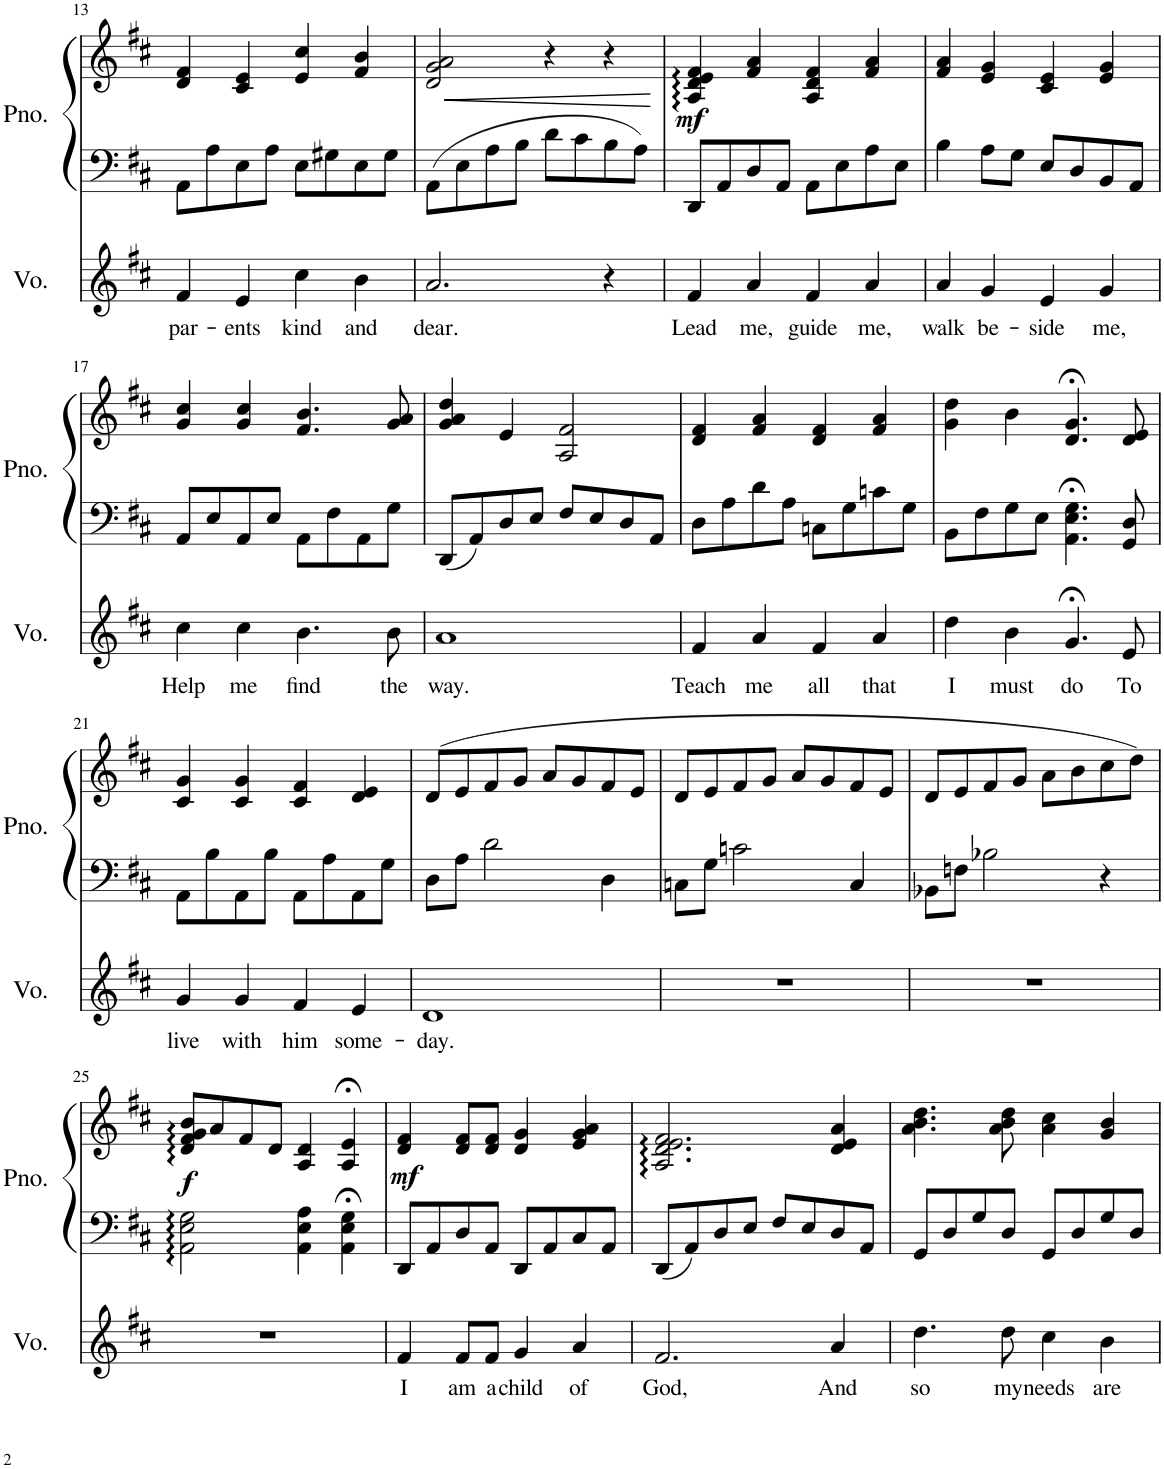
**kern	**text	**kern	**kern	**dynam
*part2	*part2	*part1	*part1	*part1
*staff3	*staff3	*staff2	*staff1	*staff1/2
*I"Voice	*	*I"Piano	*	*
*I'Vo.	*	*I'Pno.	*	*
!!LO:PB:g=z
*clefG2	*	*clefF4	*clefG2	*
*k[f#c#]	*	*k[f#c#]	*k[f#c#]	*
*M4/4	*	*M4/4	*M4/4	*
=13	=13	=13	=13	=13
!	!LO:LY:b	!	!	!
4f#/	par-	8AA\L	4d/ 4f#/	.
.	.	8A\	.	.
!	!LO:LY:b	!	!	!
4e/	-ents	8E\	4c#/ 4e/	.
.	.	8A\J	.	.
!	!LO:LY:b	!	!	!
4cc#\	kind	8E\L	4e/ 4cc#/	.
.	.	8G#X\	.	.
!	!LO:LY:b	!	!	!
4b\	and	8E\	4f#/ 4b/	.
.	.	8G#\J	.	.
=14	=14	=14	=14	=14
!	!LO:LY:b	!	!	!
2.a/	dear.	8AA\L	2d/ 2g/ 2a/	.
.	.	8E\	.	.
.	.	8A\	.	.
.	.	8B\J	.	.
.	.	8d\L	4r	.
.	.	8c#\	.	.
4r	.	8B\	4r	.
.	.	8A\J	.	.
=15	=15	=15	=15	=15
!	!LO:LY:b	!	!	!LO:DY:b
4f#/	Lead	8DD/L	4A/ 4d/ 4e/ 4f#/	mf
.	.	8AA/	.	.
!	!LO:LY:b	!	!	!
4a/	me,	8D/	4f#/ 4a/	.
.	.	8AA/J	.	.
!	!LO:LY:b	!	!	!
4f#/	guide	8AA\L	4A/ 4d/ 4f#/	.
.	.	8E\	.	.
!	!LO:LY:b	!	!	!
4a/	me,	8A\	4f#/ 4a/	.
.	.	8E\J	.	.
=16	=16	=16	=16	=16
!	!LO:LY:b	!	!	!
4a/	walk	4B\	4f#/ 4a/	.
!	!LO:LY:b	!	!	!
4g/	be-	8A\L	4e/ 4g/	.
.	.	8G\J	.	.
!	!LO:LY:b	!	!	!
4e/	-side	8E/L	4c#/ 4e/	.
.	.	8D/	.	.
!	!LO:LY:b	!	!	!
4g/	me,	8BB/	4e/ 4g/	.
.	.	8AA/J	.	.
!!LO:LB:g=z
=17	=17	=17	=17	=17
!	!LO:LY:b	!	!	!
4cc#\	Help	8AA/L	4g/ 4cc#/	.
.	.	8E/	.	.
!	!LO:LY:b	!	!	!
4cc#\	me	8AA/	4g/ 4cc#/	.
.	.	8E/J	.	.
!	!LO:LY:b	!	!	!
4.b\	find	8AA\L	4.f#/ 4.b/	.
.	.	8F#\	.	.
.	.	8AA\	.	.
!	!LO:LY:b	!	!	!
8b\	the	8G\J	8g/ 8a/	.
=18	=18	=18	=18	=18
!	!LO:LY:b	!	!	!
1a	way.	8DD/L	4g/ 4a/ 4dd/	.
.	.	8AA/	.	.
.	.	8D/	4e/	.
.	.	8E/J	.	.
.	.	8F#/L	2A/ 2f#/	.
.	.	8E/	.	.
.	.	8D/	.	.
.	.	8AA/J	.	.
=19	=19	=19	=19	=19
!	!LO:LY:b	!	!	!
4f#/	Teach	8D\L	4d/ 4f#/	.
.	.	8A\	.	.
!	!LO:LY:b	!	!	!
4a/	me	8d\	4f#/ 4a/	.
.	.	8A\J	.	.
!	!LO:LY:b	!	!	!
4f#/	all	8Cn\L	4d/ 4f#/	.
.	.	8G\	.	.
!	!LO:LY:b	!	!	!
4a/	that	8cn\	4f#/ 4a/	.
.	.	8G\J	.	.
=20	=20	=20	=20	=20
!	!LO:LY:b	!	!	!
4dd\	I	8BB\L	4g\ 4dd\	.
.	.	8F#\	.	.
!	!LO:LY:b	!	!	!
4b\	must	8G\	4b\	.
.	.	8E\J	.	.
!	!LO:LY:b	!	!	!
4.g;</	do	4.AA\;< 4.E\;< 4.G\;<	4.d/;< 4.g/;<	.
!	!LO:LY:b	!	!	!
8e/	To	8GG/ 8D/	8d/ 8e/	.
!!LO:LB:g=z
=21	=21	=21	=21	=21
!	!LO:LY:b	!	!	!
4g/	live	8AA\L	4c#/ 4g/	.
.	.	8B\	.	.
!	!LO:LY:b	!	!	!
4g/	with	8AA\	4c#/ 4g/	.
.	.	8B\J	.	.
!	!LO:LY:b	!	!	!
4f#/	him	8AA\L	4c#/ 4f#/	.
.	.	8A\	.	.
!	!LO:LY:b	!	!	!
4e/	some-	8AA\	4d/ 4e/	.
.	.	8G\J	.	.
=22	=22	=22	=22	=22
!	!LO:LY:b	!	!	!
1d	-day.	8D\L	(8d/L	.
.	.	8A\J	8e/	.
.	.	2d\	8f#/	.
.	.	.	8g/J	.
.	.	.	8a/L	.
.	.	.	8g/	.
.	.	4D\	8f#/	.
.	.	.	8e/J	.
=23	=23	=23	=23	=23
1r	.	8Cn\L	8d/L	.
.	.	8G\J	8e/	.
.	.	2cn\	8f#/	.
.	.	.	8g/J	.
.	.	.	8a/L	.
.	.	.	8g/	.
.	.	4C/	8f#/	.
.	.	.	8e/J	.
=24	=24	=24	=24	=24
1r	.	8BB-X\L	8d/L	.
.	.	8Fn\J	8e/	.
.	.	2B-X\	8f#/	.
.	.	.	8g/J	.
.	.	.	8a\L	.
.	.	.	8b\	.
.	.	4r	8cc#\	.
.	.	.	8dd\J)	.
!!LO:LB:g=z
=25	=25	=25	=25	=25
!	!	!	!	!LO:DY:b
1r	.	2AA\ 2E\ 2G\	8d/ 8f#/ 8g/ 8b/L	f
.	.	.	8a/	.
.	.	.	8f#/	.
.	.	.	8d/J	.
.	.	4AA\ 4E\ 4A\	4A/ 4d/	.
.	.	4AA\;< 4E\;< 4G\;<	4A/;< 4e/;<	.
=26	=26	=26	=26	=26
!	!LO:LY:b	!	!	!LO:DY:b
4f#/	I	8DD/L	4d/ 4f#/	mf
.	.	8AA/	.	.
!	!LO:LY:b	!	!	!
8f#/L	am	8D/	8d/ 8f#/L	.
!	!LO:LY:b	!	!	!
8f#/J	a	8AA/J	8d/ 8f#/J	.
!	!LO:LY:b	!	!	!
4g/	child	8DD/L	4d/ 4g/	.
.	.	8AA/	.	.
!	!LO:LY:b	!	!	!
4a/	of	8C#/	4e/ 4g/ 4a/	.
.	.	8AA/J	.	.
=27	=27	=27	=27	=27
!	!LO:LY:b	!	!	!
2.f#/	God,	8DD/L	2.A/ 2.d/ 2.e/ 2.f#/	.
.	.	8AA/	.	.
.	.	8D/	.	.
.	.	8E/J	.	.
.	.	8F#/L	.	.
.	.	8E/	.	.
!	!LO:LY:b	!	!	!
4a/	And	8D/	4d/ 4e/ 4a/	.
.	.	8AA/J	.	.
=28	=28	=28	=28	=28
!	!LO:LY:b	!	!	!
4.dd\	so	8GG/L	4.a\ 4.b\ 4.dd\	.
.	.	8D/	.	.
.	.	8G/	.	.
!	!LO:LY:b	!	!	!
8dd\	my	8D/J	8a\ 8b\ 8dd\	.
!	!LO:LY:b	!	!	!
4cc#\	needs	8GG/L	4a\ 4cc#\	.
.	.	8D/	.	.
!	!LO:LY:b	!	!	!
4b\	are	8G/	4g/ 4b/	.
.	.	8D/J	.	.
=	=	=	=	=
*-	*-	*-	*-	*-
